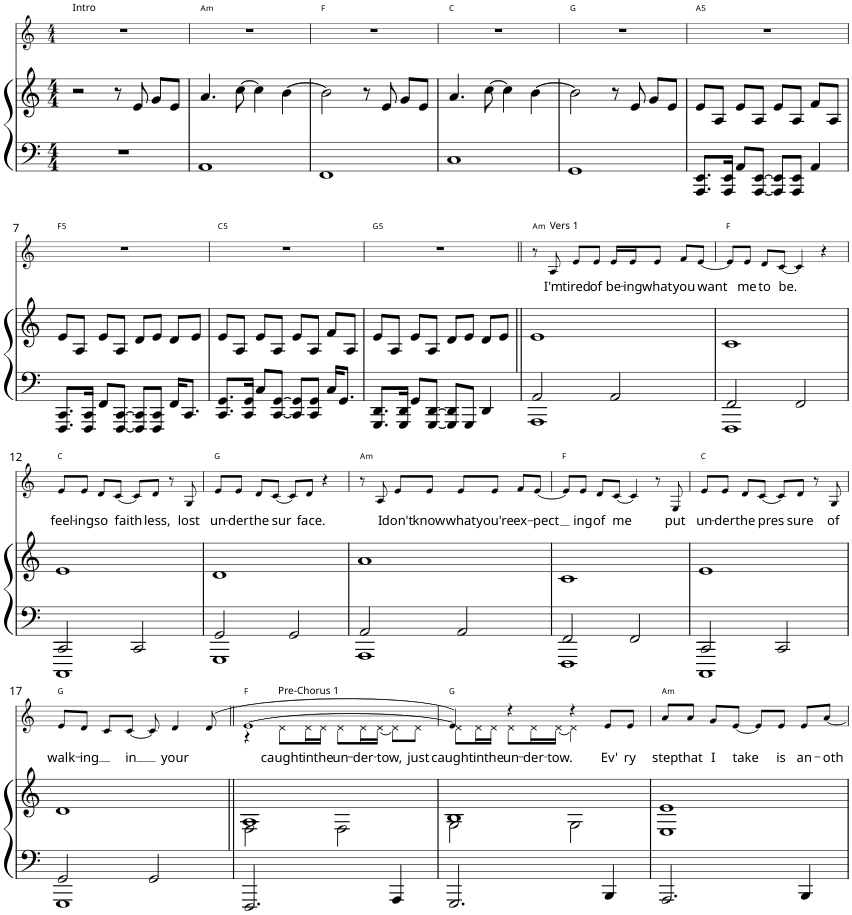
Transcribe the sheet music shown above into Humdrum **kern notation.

**kern	**kern	**kern	**text	**harte
*part2	*part2	*part1	*part1	*part1
*staff3	*staff2	*staff1	*staff1	*
*I"Piano	*	*I"Voice	*	*
*I'Pno	*	*	*	*
*	*	*stria5	*	*
*clefF4	*clefG2	*clefG2	*	*
*k[]	*k[]	*k[]	*	*
*M4/4	*M4/4	*M4/4	*	*
=1	=1	=1	=1	=1
!	!	!LO:TX:a:t=Intro	!	!
1r	2r	1r	.	.
.	8r	.	.	.
.	8e/	.	.	.
.	8g/L	.	.	.
.	8e/J	.	.	.
=2	=2	=2	=2	=2
!	!	!	!	!LO:H:kt=m
1AA	4.a/	1r	.	A:min
.	[8cc\	.	.	.
.	4cc\]	.	.	.
.	[4b\	.	.	.
=3	=3	=3	=3	=3
1FF	2b\]	1r	.	F:maj
.	8r	.	.	.
.	8e/	.	.	.
.	8g/L	.	.	.
.	8e/J	.	.	.
=4	=4	=4	=4	=4
1C	4.a/	1r	.	C:maj
.	[8cc\	.	.	.
.	4cc\]	.	.	.
.	[4b\	.	.	.
=5	=5	=5	=5	=5
1GG	2b\]	1r	.	G:maj
.	8r	.	.	.
.	8e/	.	.	.
.	8g/L	.	.	.
.	8e/J	.	.	.
=6	=6	=6	=6	=6
!	!	!	!	!LO:H:kt=5
8.AAA/ 8.EE/L	8e/L	1r	.	A:(1,5)
.	8A/J	.	.	.
16AAA/ 16EE/Jk	.	.	.	.
8AA/L	8e/L	.	.	.
[8AAA/ [8EE/J	8A/J	.	.	.
8AAA/] 8EE/]L	8e/L	.	.	.
8AAA/ 8EE/J	8A/J	.	.	.
4AA/	8f/L	.	.	.
.	8A/J	.	.	.
!!LO:LB:g=z
=7	=7	=7	=7	=7
!	!	!	!	!LO:H:kt=5
8.FFF/ 8.CC/L	8e/L	1r	.	F:(1,5)
.	8A/J	.	.	.
16FFF/ 16CC/Jk	.	.	.	.
8FF/L	8e/L	.	.	.
[8FFF/ [8CC/J	8A/J	.	.	.
8FFF/] 8CC/]L	8d/L	.	.	.
8FFF/ 8CC/J	8e/J	.	.	.
16FF/KL	8d/L	.	.	.
8.CC/J	.	.	.	.
.	8e/J	.	.	.
=8	=8	=8	=8	=8
!	!	!	!	!LO:H:kt=5
8.CC/ 8.GG/L	8e/L	1r	.	C:(1,5)
.	8A/J	.	.	.
16CC/ 16GG/Jk	.	.	.	.
8C/L	8e/L	.	.	.
[8CC/ [8GG/J	8A/J	.	.	.
8CC/] 8GG/]L	8e/L	.	.	.
8CC/ 8GG/J	8A/J	.	.	.
16C/KL	8f/L	.	.	.
8.GG/J	.	.	.	.
.	8A/J	.	.	.
=9	=9	=9	=9	=9
!	!	!	!	!LO:H:kt=5
8.GGG/ 8.DD/L	8e/L	1r	.	G:(1,5)
.	8A/J	.	.	.
16GGG/ 16DD/Jk	.	.	.	.
8GG/L	8e/L	.	.	.
[8GGG/ [8DD/J	8A/J	.	.	.
8GGG/] 8DD/]L	8d/L	.	.	.
8GGG/J	8e/J	.	.	.
4DD/	8d/L	.	.	.
.	8e/J	.	.	.
=10||	=10||	=10||	=10||	=10||
*^	*	*	*	*
!	!	!	!	!	!LO:H:kt=m
2AA/	1AAA	1e	8r	.	A:min
!	!	!	!LO:TX:a:t=Vers 1	!	!
!	!	!	!	!LO:LY:b	!
.	.	.	8A/	I'm	.
!	!	!	!	!LO:LY:b	!
.	.	.	8e/L	tired	.
!	!	!	!	!LO:LY:b	!
.	.	.	8e/J	of	.
!	!	!	!	!LO:LY:b	!
2AA/	.	.	16e/LL	be-	.
!	!	!	!	!LO:LY:b	!
.	.	.	16e/J	-ing	.
!	!	!	!	!LO:LY:b	!
.	.	.	8e/J	what	.
!	!	!	!	!LO:LY:b	!
.	.	.	8f/L	you	.
!	!	!	!	!LO:LY:b	!
.	.	.	[8e/J	want	.
=11	=11	=11	=11	=11	=11
2FF/	1FFF	1c	8e/L]	.	F:maj
!	!	!	!	!LO:LY:b	!
.	.	.	8e/J	me	.
!	!	!	!	!LO:LY:b	!
.	.	.	8d/L	to	.
!	!	!	!	!LO:LY:b	!
.	.	.	[8c/J	be.	.
2FF/	.	.	4c/]	.	.
.	.	.	4r	.	.
!!LO:LB:g=z
=12	=12	=12	=12	=12	=12
!	!	!	!	!LO:LY:b	!
2CC/	1CCC	1e	8e/L	feel-	C:maj
!	!	!	!	!LO:LY:b	!
.	.	.	8e/J	-ing	.
!	!	!	!	!LO:LY:b	!
.	.	.	8d/L	so	.
!	!	!	!	!LO:LY:b	!
.	.	.	[8c/J	faith-	.
2CC/	.	.	8c/L]	.	.
!	!	!	!	!LO:LY:b	!
.	.	.	8d/J	-less,	.
.	.	.	8r	.	.
!	!	!	!	!LO:LY:b	!
.	.	.	8G/	lost	.
=13	=13	=13	=13	=13	=13
!	!	!	!	!LO:LY:b	!
2GG/	1GGG	1d	8e/L	un-	G:maj
!	!	!	!	!LO:LY:b	!
.	.	.	8e/J	-der	.
!	!	!	!	!LO:LY:b	!
.	.	.	8d/L	the	.
!	!	!	!	!LO:LY:b	!
.	.	.	[8c/J	sur-	.
2GG/	.	.	8c/L]	.	.
!	!	!	!	!LO:LY:b	!
.	.	.	8d/J	-face.	.
.	.	.	4r	.	.
=14	=14	=14	=14	=14	=14
!	!	!	!	!	!LO:H:kt=m
2AA/	1AAA	1a	8r	.	A:min
!	!	!	!	!LO:LY:b	!
.	.	.	8A/	I	.
!	!	!	!	!LO:LY:b	!
.	.	.	8e/L	don't	.
!	!	!	!	!LO:LY:b	!
.	.	.	8e/J	know	.
!	!	!	!	!LO:LY:b	!
2AA/	.	.	8e/L	what	.
!	!	!	!	!LO:LY:b	!
.	.	.	8e/J	you're	.
!	!	!	!	!LO:LY:b	!
.	.	.	8f/L	ex-	.
!	!	!	!	!LO:LY:b	!
.	.	.	[8e/J	-pect-	.
=15	=15	=15	=15	=15	=15
2FF/	1FFF	1c	8e/L]	.	F:maj
!	!	!	!	!LO:LY:b	!
.	.	.	8e/J	-ing	.
!	!	!	!	!LO:LY:b	!
.	.	.	8d/L	of	.
!	!	!	!	!LO:LY:b	!
.	.	.	[8c/J	me	.
2FF/	.	.	4c/]	.	.
.	.	.	8r	.	.
!	!	!	!	!LO:LY:b	!
.	.	.	8E/	put	.
=16	=16	=16	=16	=16	=16
!	!	!	!	!LO:LY:b	!
2CC/	1CCC	1e	8e/L	un-	C:maj
!	!	!	!	!LO:LY:b	!
.	.	.	8e/J	-der	.
!	!	!	!	!LO:LY:b	!
.	.	.	8d/L	the	.
!	!	!	!	!LO:LY:b	!
.	.	.	[8c/J	pres-	.
2CC/	.	.	8c/L]	.	.
!	!	!	!	!LO:LY:b	!
.	.	.	8d/J	-sure	.
.	.	.	8r	.	.
!	!	!	!	!LO:LY:b	!
.	.	.	8G/	of	.
!!LO:LB:g=z
=17	=17	=17	=17	=17	=17
!	!	!	!	!LO:LY:b	!
2GG/	1GGG	1d	8e/L	walk-	G:maj
!	!	!	!	!LO:LY:b	!
.	.	.	8d/J	-ing	.
.	.	.	8c/L	.	.
!	!	!	!	!LO:LY:b	!
.	.	.	[8c/J	in	.
2GG/	.	.	8c/]	.	.
!	!	!	!	!LO:LY:b	!
.	.	.	4d/	your	.
.	.	.	(8d/	.	.
*v	*v	*	*	*	*
=18||	=18||	=18||	=18||	=18||
*	*^	*^	*	*
2.FFF/	1A	2F\	[1e	4r	.	F:maj
!	!	!	!	!LO:TX:a:t=Pre-Chorus 1	!	!
!	!	!	!	!	!LO:LY:b	!
.	.	.	.	8d\L	caught	.
!	!	!	!	!	!LO:LY:b	!
.	.	.	.	16d\L	in	.
!	!	!	!	!	!LO:LY:b	!
.	.	.	.	16d\JJ	the	.
!	!	!	!	!	!LO:LY:b	!
.	.	2F\	.	8d\L	un-	.
!	!	!	!	!	!LO:LY:b	!
.	.	.	.	16d\L	-der-	.
!	!	!	!	!	!LO:LY:b	!
.	.	.	.	[16d\JJ	-tow,	.
4AAA/	.	.	.	8d\L]	.	.
!	!	!	!	!	!LO:LY:b	!
.	.	.	.	8d\J	just	.
=19	=19	=19	=19	=19	=19	=19
!	!	!	!	!	!LO:LY:b	!
2.GGG/	1B	2G\	4e/])	8d\L	caught	G:maj
!	!	!	!	!	!LO:LY:b	!
.	.	.	.	16d\L	in	.
!	!	!	!	!	!LO:LY:b	!
.	.	.	.	16d\JJ	the	.
!	!	!	!	!	!LO:LY:b	!
.	.	.	4r	8d\L	un-	.
!	!	!	!	!	!LO:LY:b	!
.	.	.	.	16d\L	-der-	.
!	!	!	!	!	!LO:LY:b	!
.	.	.	.	[16d\JJ	-tow.	.
.	.	2G\	4r	4d\]	.	.
!	!	!	!	!	!LO:LY:b	!
4BBB/	.	.	8e/L	4ryy	Ev'	.
!	!	!	!	!	!LO:LY:b	!
.	.	.	8e/J	.	ry	.
*	*	*	*v	*v	*	*
=20	=20	=20	=20	=20	=20
!	!	!	!	!LO:LY:b	!LO:H:kt=m
2.AAA/	1e	1E	8a/L	step	A:min
!	!	!	!	!LO:LY:b	!
.	.	.	8a/J	that	.
!	!	!	!	!LO:LY:b	!
.	.	.	8g/L	I	.
!	!	!	!	!LO:LY:b	!
.	.	.	[8e/J	take	.
.	.	.	8e/L]	.	.
!	!	!	!	!LO:LY:b	!
.	.	.	8e/J	is	.
!	!	!	!	!LO:LY:b	!
4BBB/	.	.	8e/L	an-	.
!	!	!	!	!LO:LY:b	!
.	.	.	[8a/J	-oth-	.
*	*v	*v	*	*	*
=	=	=	=	=
*-	*-	*-	*-	*-
